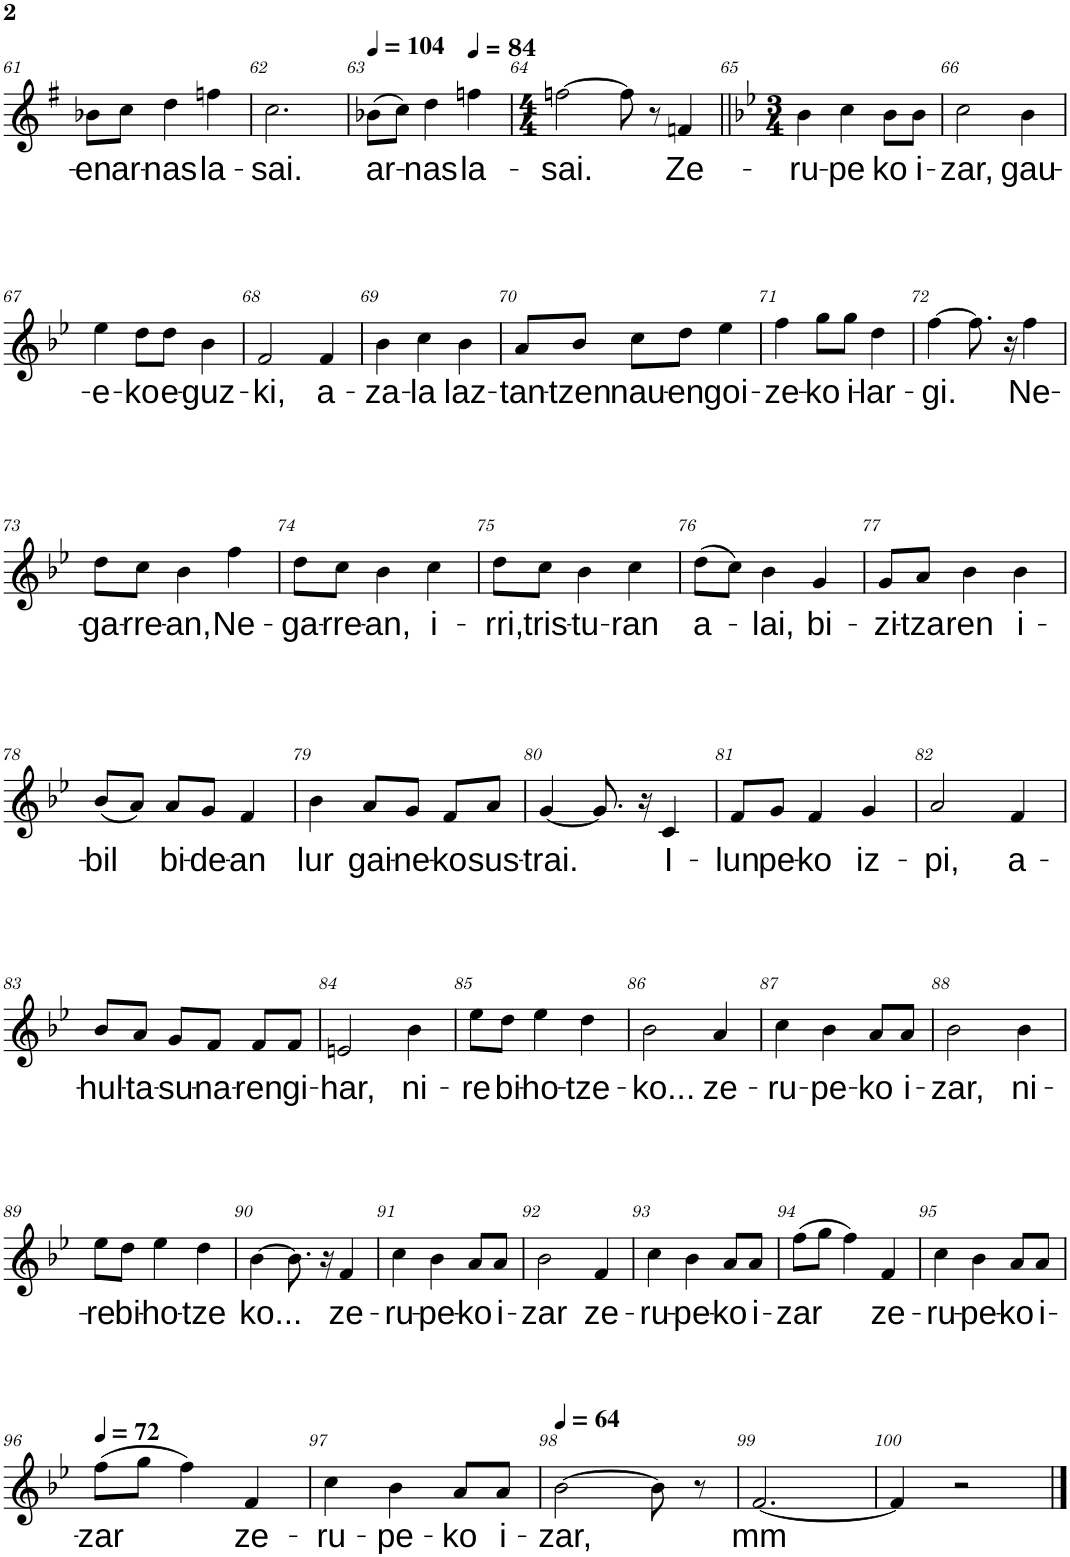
**kern	**text
*part1	*part1
*staff1	*staff1
*I"Voix 1	*
*I'V1	*
!!LO:PB:g=z
*clefG2	*
*k[f#]	*
*M3/4	*
=61	=61
!	!LO:LY:b
8b-X\L	-en
!	!LO:LY:b
8cc\J	ar-
!	!LO:LY:b
4dd\	-nas
!	!LO:LY:b
4ffn\	la-
=62	=62
!	!LO:LY:b
2.cc\	-sai.
=63	=63
*MM104	*
!	!LO:LY:b
(8b-X\L	ar-
8cc\J)	.
!	!LO:LY:b
4dd\	nas
*MM84	*
!	!LO:LY:b
4ffn\	la-
=64	=64
*M4/4	*
!	!LO:LY:b
[2ffn\	sai.
8ff\]	.
8r	.
!	!LO:LY:b
4fn/	Ze-
=65||	=65||
*k[b-e-]	*
*M3/4	*
!	!LO:LY:b
4b-\	-ru-
!	!LO:LY:b
4cc\	-pe
!	!LO:LY:b
8b-\L	ko
!	!LO:LY:b
8b-\J	i-
=66	=66
!	!LO:LY:b
2cc\	-zar,
!	!LO:LY:b
4b-\	gau-
!!LO:LB:g=z
=67	=67
!	!LO:LY:b
4ee-\	-e-
!	!LO:LY:b
8dd\L	-ko
!	!LO:LY:b
8dd\J	e-
!	!LO:LY:b
4b-\	-guz-
=68	=68
!	!LO:LY:b
2f/	-ki,
!	!LO:LY:b
4f/	a-
=69	=69
!	!LO:LY:b
4b-\	-za-
!	!LO:LY:b
4cc\	-la
!	!LO:LY:b
4b-\	laz-
=70	=70
!	!LO:LY:b
8a/L	-tan-
!	!LO:LY:b
8b-/J	-tzen
!	!LO:LY:b
8cc\L	nau-
!	!LO:LY:b
8dd\J	-en
!	!LO:LY:b
4ee-\	goi-
=71	=71
!	!LO:LY:b
4ff\	-ze-
!	!LO:LY:b
8gg\L	-ko
!	!LO:LY:b
8gg\J	i-
!	!LO:LY:b
4dd\	-lar-
=72	=72
!	!LO:LY:b
[4ff\	-gi.
8.ff\]	.
16r	.
!	!LO:LY:b
4ff\	Ne-
!!LO:LB:g=z
=73	=73
!	!LO:LY:b
8dd\L	-ga-
!	!LO:LY:b
8cc\J	-rre-
!	!LO:LY:b
4b-\	-an,
!	!LO:LY:b
4ff\	Ne-
=74	=74
!	!LO:LY:b
8dd\L	-ga-
!	!LO:LY:b
8cc\J	-rre-
!	!LO:LY:b
4b-\	-an,
!	!LO:LY:b
4cc\	i-
=75	=75
!	!LO:LY:b
8dd\L	-rri,
!	!LO:LY:b
8cc\J	tris-
!	!LO:LY:b
4b-\	-tu-
!	!LO:LY:b
4cc\	ran
=76	=76
!	!LO:LY:b
(8dd\L	a-
8cc\J)	.
!	!LO:LY:b
4b-\	lai,
!	!LO:LY:b
4g/	bi-
=77	=77
!	!LO:LY:b
8g/L	-zi-
!	!LO:LY:b
8a/J	-tza
!	!LO:LY:b
4b-\	ren
!	!LO:LY:b
4b-\	i-
!!LO:LB:g=z
=78	=78
!	!LO:LY:b
(8b-/L	-bil
8a/J)	.
!	!LO:LY:b
8a/L	bi-
!	!LO:LY:b
8g/J	-de-
!	!LO:LY:b
4f/	-an
=79	=79
!	!LO:LY:b
4b-\	lur
!	!LO:LY:b
8a/L	gai-
!	!LO:LY:b
8g/J	-ne-
!	!LO:LY:b
8f/L	-ko
!	!LO:LY:b
8a/J	sus-
=80	=80
!	!LO:LY:b
[4g/	-trai.
8.g/]	.
16r	.
!	!LO:LY:b
4c/	I-
=81	=81
!	!LO:LY:b
8f/L	-lun
!	!LO:LY:b
8g/J	pe-
!	!LO:LY:b
4f/	-ko
!	!LO:LY:b
4g/	iz-
=82	=82
!	!LO:LY:b
2a/	-pi,
!	!LO:LY:b
4f/	a-
!!LO:LB:g=z
=83	=83
!	!LO:LY:b
8b-/L	-hul-
!	!LO:LY:b
8a/J	-ta-
!	!LO:LY:b
8g/L	-su-
!	!LO:LY:b
8f/J	-na-
!	!LO:LY:b
8f/L	-ren
!	!LO:LY:b
8f/J	gi-
=84	=84
!	!LO:LY:b
2en/	-har,
!	!LO:LY:b
4b-\	ni-
=85	=85
!	!LO:LY:b
8ee-\L	-re
!	!LO:LY:b
8dd\J	bi-
!	!LO:LY:b
4ee-\	-ho-
!	!LO:LY:b
4dd\	-tze-
=86	=86
!	!LO:LY:b
2b-\	-ko...
!	!LO:LY:b
4a/	ze-
=87	=87
!	!LO:LY:b
4cc\	-ru-
!	!LO:LY:b
4b-\	-pe-
!	!LO:LY:b
8a/L	-ko
!	!LO:LY:b
8a/J	i-
=88	=88
!	!LO:LY:b
2b-\	-zar,
!	!LO:LY:b
4b-\	ni-
!!LO:LB:g=z
=89	=89
!	!LO:LY:b
8ee-\L	-re
!	!LO:LY:b
8dd\J	bi-
!	!LO:LY:b
4ee-\	-ho-
!	!LO:LY:b
4dd\	-tze
=90	=90
!	!LO:LY:b
[4b-\	ko...
8.b-\]	.
16r	.
!	!LO:LY:b
4f/	ze-
=91	=91
!	!LO:LY:b
4cc\	-ru-
!	!LO:LY:b
4b-\	-pe-
!	!LO:LY:b
8a/L	-ko
!	!LO:LY:b
8a/J	i-
=92	=92
!	!LO:LY:b
2b-\	-zar
!	!LO:LY:b
4f/	ze-
=93	=93
!	!LO:LY:b
4cc\	-ru-
!	!LO:LY:b
4b-\	-pe-
!	!LO:LY:b
8a/L	-ko
!	!LO:LY:b
8a/J	i-
=94	=94
!	!LO:LY:b
(8ff\L	-zar
8gg\J	.
4ff\)	.
!	!LO:LY:b
4f/	ze-
=95	=95
!	!LO:LY:b
4cc\	-ru-
!	!LO:LY:b
4b-\	-pe-
!	!LO:LY:b
8a/L	-ko
!	!LO:LY:b
8a/J	i-
!!LO:LB:g=z
=96	=96
*MM72	*
!	!LO:LY:b
(8ff\L	-zar
8gg\J	.
4ff\)	.
!	!LO:LY:b
4f/	ze-
=97	=97
!	!LO:LY:b
4cc\	-ru-
!	!LO:LY:b
4b-\	-pe-
!	!LO:LY:b
8a/L	-ko
!	!LO:LY:b
8a/J	i-
=98	=98
*MM64	*
!	!LO:LY:b
[2b-\	-zar,
8b-\]	.
8r	.
=99	=99
!	!LO:LY:b
[2.f/	mm
=100	=100
4f/]	.
2r	.
==	==
*-	*-
